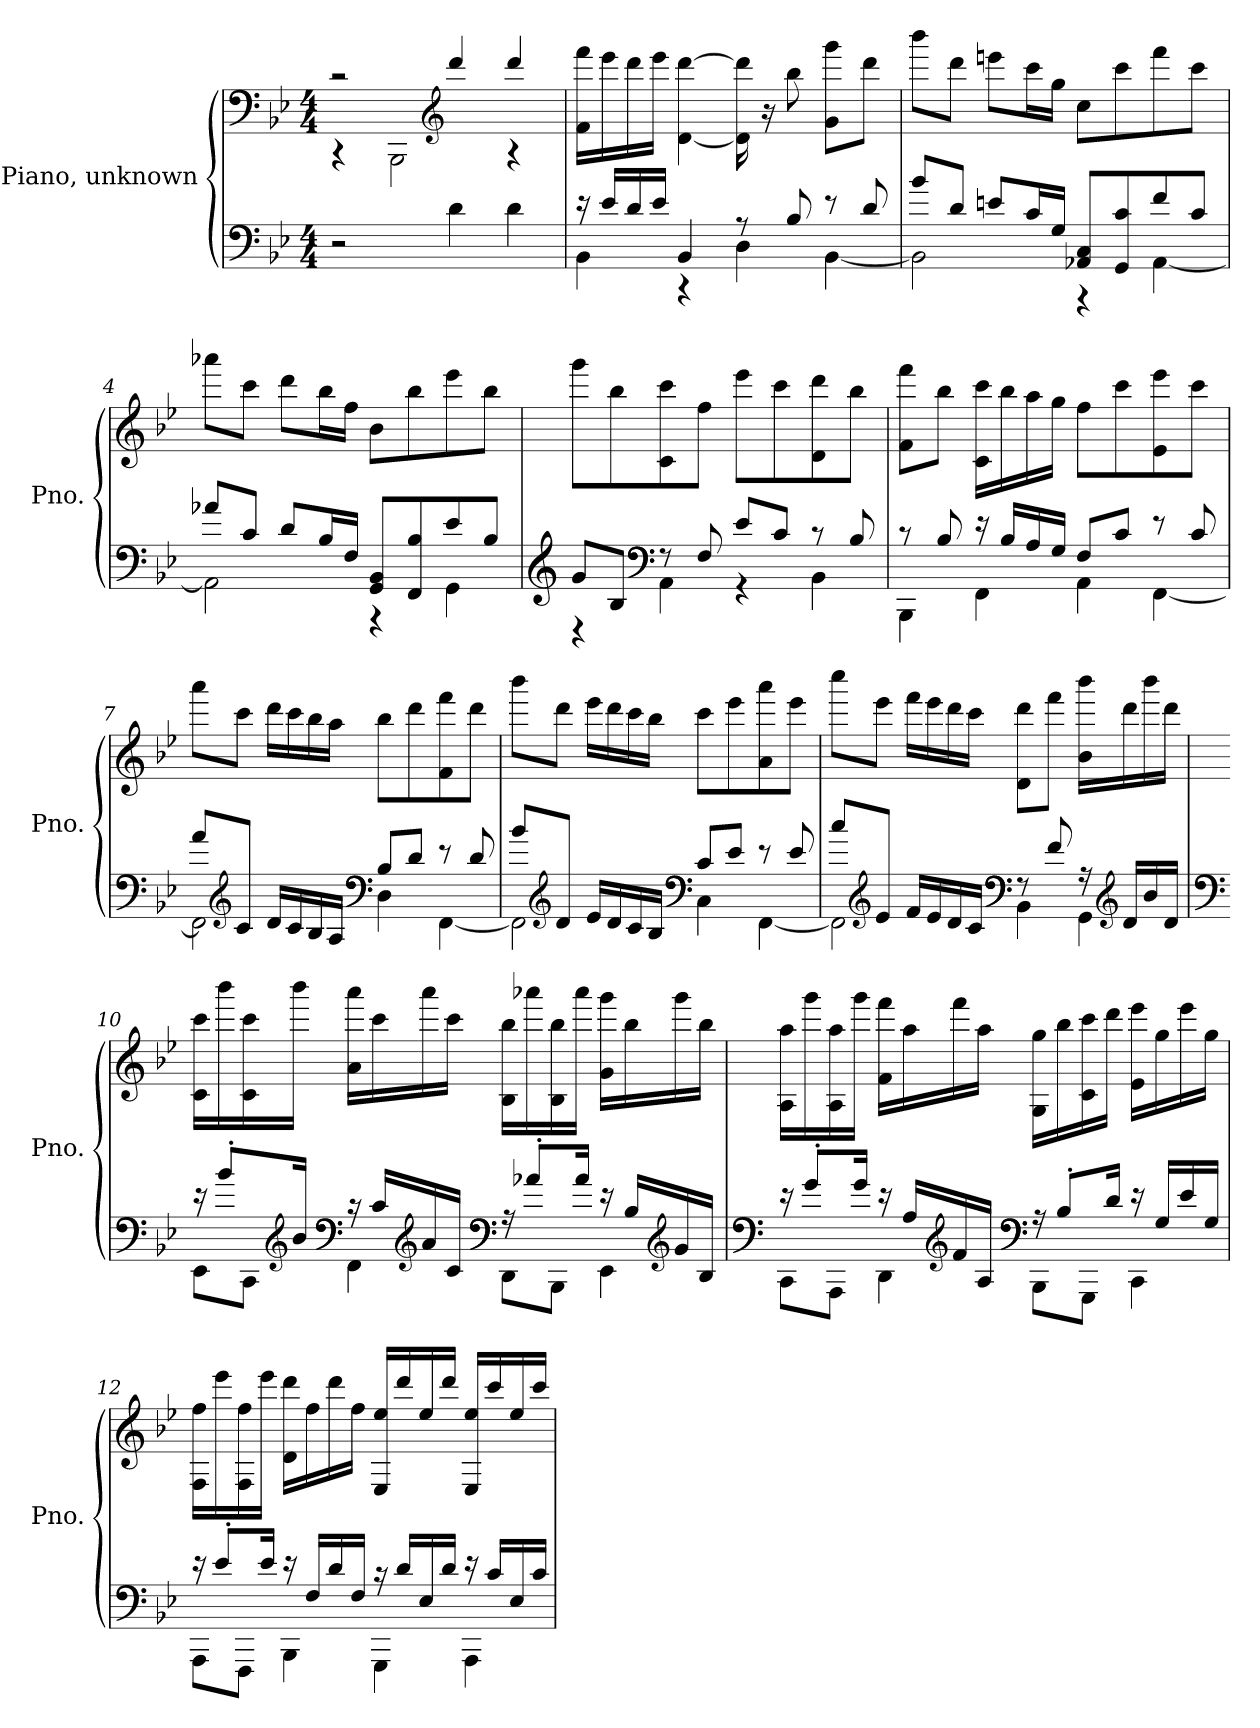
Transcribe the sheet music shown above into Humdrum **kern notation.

**kern	**kern
*part1	*part1
*staff2	*staff1
*I"Piano, unknown	*
*I'Pno.	*
*clefF4	*clefF4
*k[b-e-]	*k[b-e-]
*M4/4	*M4/4
*MM120	*MM120
=1	=1
*	*^
2r	2r	4r
.	.	2BBB-\
*	*clefG2	*
4d\	4ddd/	.
4d\	4ddd/	4r
*	*v	*v
=2	=2
*^	*
16r	4BB-\	16f\ 16fff\LL
16e-/LL	.	16eee-\
16d/	.	16ddd\
16e-/JJ	.	16eee-\JJ
4BB-/	4r	[4d\ [4ddd\
8r	4D\	16d\] 16ddd\]
.	.	16r
8B-/	.	8bb-\
8r	[4BB-\	8g\ 8ggg\L
8d/	.	8ddd\J
=3	=3	=3
8b-/L	2BB-\]	8bbb-\L
8d/J	.	8ddd\J
8en/L	.	8eeen\L
16c/L	.	16ccc\L
16G/JJ	.	16gg\JJ
8AA-X/ 8C/L	4r	8cc\L
8GG/ 8c/	.	8ccc\
8f/	[4AA-\	8fff\
8c/J	.	8ccc\J
!!LO:LB:g=z
=4	=4	=4
8a-X/L	2AA-\]	8aaa-X\L
8c/J	.	8ccc\J
8d/L	.	8ddd\L
16B-/L	.	16bb-\L
16F/JJ	.	16ff\JJ
8GG/ 8BB-/L	4r	8b-\L
8FF/ 8B-/	.	8bb-\
8e-/	4GG\	8eee-\
8B-/J	.	8bb-\J
=5	=5	=5
*clefG2	*	*
8g/L	4r	8ggg\L
8B-/J	.	8bb-\
*clefF4	*	*
8r	4AA\	8c\ 8ccc\
8F/	.	8ff\J
8e-/L	4r	8eee-\L
8c/J	.	8ccc\
8r	4BB-\	8d\ 8ddd\
8B-/	.	8bb-\J
=6	=6	=6
8r	4BBB-\	8f\ 8fff\L
8B-/	.	8bb-\J
16r	4FF\	16c\ 16ccc\LL
16B-/LL	.	16bb-\
16A/	.	16aa\
16G/JJ	.	16gg\JJ
8F/L	4AA\	8ff\L
8c/J	.	8ccc\
8r	[4FF\	8e-\ 8eee-\
8c/	.	8ccc\J
!!LO:LB:g=z
=7	=7	=7
8a/L	2FF\]	8aaa\L
*clefG2	*	*
8c/J	.	8ccc\J
16d/LL	.	16ddd\LL
16c/	.	16ccc\
16B-/	.	16bb-\
16A/JJ	.	16aa\JJ
*clefF4	*	*
8B-/L	4D\	8bb-\L
8d/J	.	8ddd\
8r	[4FF\	8f\ 8fff\
8d/	.	8ddd\J
=8	=8	=8
8b-/L	2FF\]	8bbb-\L
*clefG2	*	*
8d/J	.	8ddd\J
16e-/LL	.	16eee-\LL
16d/	.	16ddd\
16c/	.	16ccc\
16B-/JJ	.	16bb-\JJ
*clefF4	*	*
8c/L	4C\	8ccc\L
8e-/J	.	8eee-\
8r	[4FF\	8a\ 8aaa\
8e-/	.	8eee-\J
!!LO:LB:g=z
=9	=9	=9
8cc/L	2FF\]	8cccc\L
*clefG2	*	*
8e-/J	.	8eee-\J
16f/LL	.	16fff\LL
16e-/	.	16eee-\
16d/	.	16ddd\
16c/JJ	.	16ccc\JJ
*clefF4	*	*
8r	4BB-\	8d\ 8ddd\L
8f/	.	8fff\J
16r	4GG\	16b-\ 16bbb-\LL
*clefG2	*	*
16d/LL	.	16ddd\
16b-/	.	16bbb-\
16d/JJ	.	16ddd\JJ
!!LO:LB:g=z
=10	=10	=10
*clefF4	*	*
16r	8EE-\L	16c\ 16ccc\LL
8b-'/L	.	16bbb-\
.	8CC\J	16c\ 16ccc\
*clefG2	*	*
16b-/Jk	.	16bbb-\JJ
*clefF4	*	*
16r	4FF\	16a\ 16aaa\LL
16c/LL	.	16ccc\
*clefG2	*	*
16a/	.	16aaa\
16c/JJ	.	16ccc\JJ
*clefF4	*	*
16r	8DD\L	16B-\ 16bb-\LL
8a-X'/L	.	16aaa-X\
.	8BBB-\J	16B-\ 16bb-\
16a-/Jk	.	16aaa-\JJ
16r	4EE-\	16g\ 16ggg\LL
16B-/LL	.	16bb-\
*clefG2	*	*
16g/	.	16ggg\
16B-/JJ	.	16bb-\JJ
!!LO:LB:g=z
=11	=11	=11
*clefF4	*	*
16r	8CC\L	16A\ 16aa\LL
8g'/L	.	16ggg\
.	8AAA\J	16A\ 16aa\
16g/Jk	.	16ggg\JJ
16r	4DD\	16f\ 16fff\LL
16A/LL	.	16aa\
*clefG2	*	*
16f/	.	16fff\
16A/JJ	.	16aa\JJ
*clefF4	*	*
16r	8BBB-\L	16G\ 16gg\LL
8B-'/L	.	16bb-\
.	8GGG\J	16c\ 16ccc\
16d/Jk	.	16ddd\JJ
16r	4CC\	16e-\ 16eee-\LL
16G/LL	.	16gg\
16e-/	.	16eee-\
16G/JJ	.	16gg\JJ
=12	=12	=12
16r	8AAA\L	16F\ 16ff\LL
8e-'/L	.	16eee-\
.	8FFF\J	16F\ 16ff\
16e-/Jk	.	16eee-\JJ
16r	4BBB-\	16d\ 16ddd\LL
16F/LL	.	16ff\
16d/	.	16ddd\
16F/JJ	.	16ff\JJ
16r	4GGG\	16E-/ 16ee-/LL
16d/LL	.	16ddd/
16E-/	.	16ee-/
16d/JJ	.	16ddd/JJ
16r	4AAA\	16E-/ 16ee-/LL
16c/LL	.	16ccc/
16E-/	.	16ee-/
16c/JJ	.	16ccc/JJ
*v	*v	*
=	=
*-	*-
